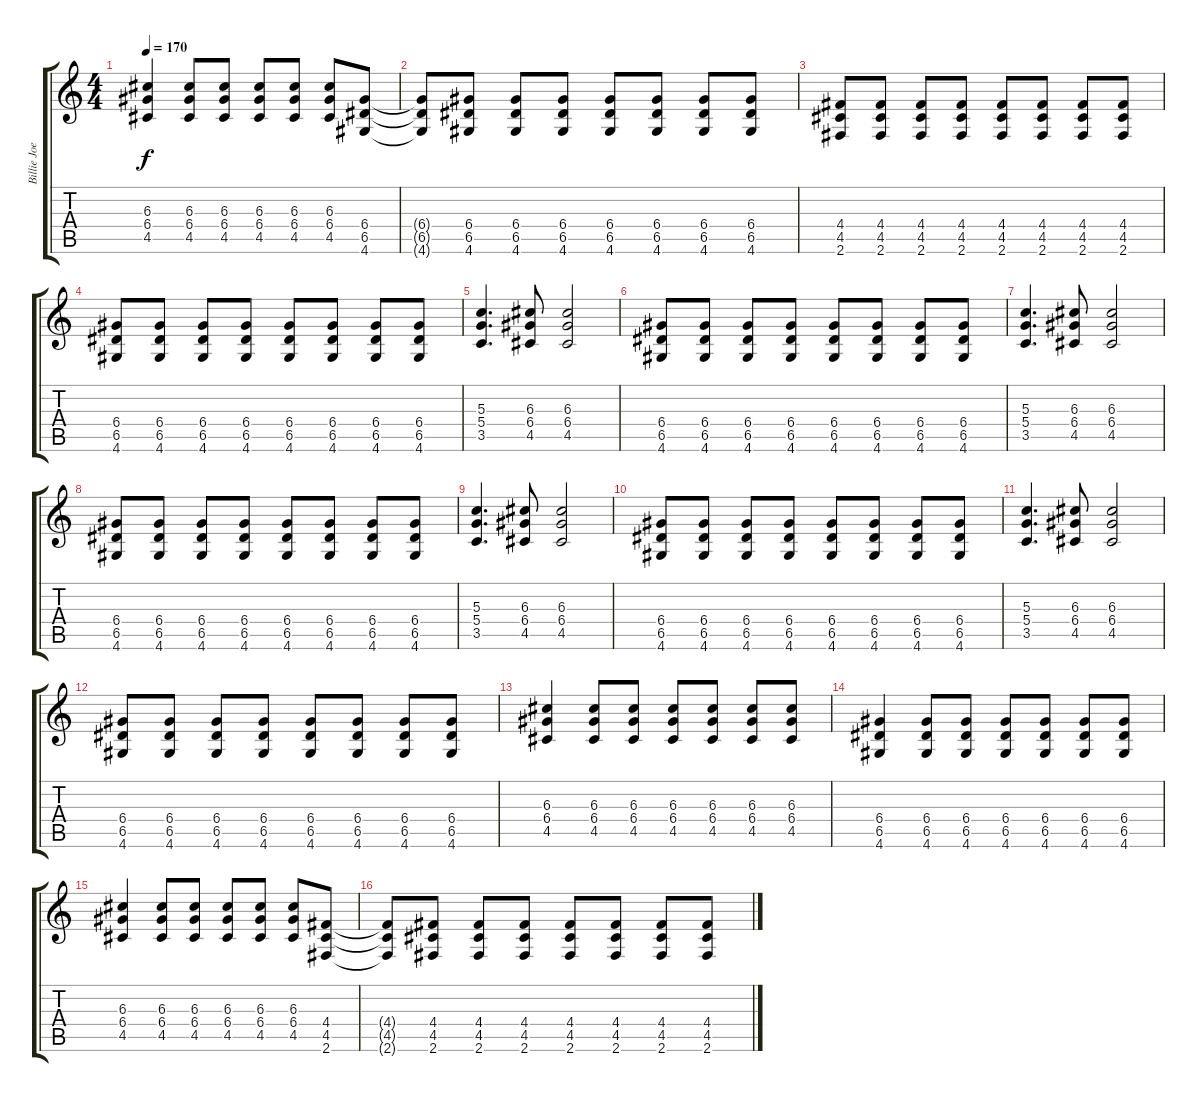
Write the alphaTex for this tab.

\track ("Billie Joe" "Billie Joe") {instrument overdrivenguitar}
\staff {score tabs}
\tuning (E4 B3 G3 D3 A2 E2) {hide}
\ts (4 4)
\tempo 170
\clef g2
\ks c
(6.3 6.4 4.5).4{dy f} (6.3 6.4 4.5).8 (6.3 6.4 4.5).8 (6.3 6.4 4.5).8 (6.3 6.4 4.5).8 (6.3 6.4 4.5).8 (6.4 6.5 4.6).8 |
(6.4{t} 6.5{t} 4.6{t}).8 (6.4 6.5 4.6).8 (6.4 6.5 4.6).8 (6.4 6.5 4.6).8 (6.4 6.5 4.6).8 (6.4 6.5 4.6).8 (6.4 6.5 4.6).8 (6.4 6.5 4.6).8 |
(4.4 4.5 2.6).8 (4.4 4.5 2.6).8 (4.4 4.5 2.6).8 (4.4 4.5 2.6).8 (4.4 4.5 2.6).8 (4.4 4.5 2.6).8 (4.4 4.5 2.6).8 (4.4 4.5 2.6).8 |
(6.4 6.5 4.6).8 (6.4 6.5 4.6).8 (6.4 6.5 4.6).8 (6.4 6.5 4.6).8 (6.4 6.5 4.6).8 (6.4 6.5 4.6).8 (6.4 6.5 4.6).8 (6.4 6.5 4.6).8 |
(5.3 5.4 3.5).4{d} (6.3 6.4 4.5).8 (6.3 6.4 4.5).2 |
(6.4 6.5 4.6).8 (6.4 6.5 4.6).8 (6.4 6.5 4.6).8 (6.4 6.5 4.6).8 (6.4 6.5 4.6).8 (6.4 6.5 4.6).8 (6.4 6.5 4.6).8 (6.4 6.5 4.6).8 |
(5.3 5.4 3.5).4{d} (6.3 6.4 4.5).8 (6.3 6.4 4.5).2 |
(6.4 6.5 4.6).8 (6.4 6.5 4.6).8 (6.4 6.5 4.6).8 (6.4 6.5 4.6).8 (6.4 6.5 4.6).8 (6.4 6.5 4.6).8 (6.4 6.5 4.6).8 (6.4 6.5 4.6).8 |
(5.3 5.4 3.5).4{d} (6.3 6.4 4.5).8 (6.3 6.4 4.5).2 |
(6.4 6.5 4.6).8 (6.4 6.5 4.6).8 (6.4 6.5 4.6).8 (6.4 6.5 4.6).8 (6.4 6.5 4.6).8 (6.4 6.5 4.6).8 (6.4 6.5 4.6).8 (6.4 6.5 4.6).8 |
(5.3 5.4 3.5).4{d} (6.3 6.4 4.5).8 (6.3 6.4 4.5).2 |
(6.4 6.5 4.6).8 (6.4 6.5 4.6).8 (6.4 6.5 4.6).8 (6.4 6.5 4.6).8 (6.4 6.5 4.6).8 (6.4 6.5 4.6).8 (6.4 6.5 4.6).8 (6.4 6.5 4.6).8 |
(6.3 6.4 4.5).4 (6.3 6.4 4.5).8 (6.3 6.4 4.5).8 (6.3 6.4 4.5).8 (6.3 6.4 4.5).8 (6.3 6.4 4.5).8 (6.3 6.4 4.5).8 |
(6.4 6.5 4.6).4 (6.4 6.5 4.6).8 (6.4 6.5 4.6).8 (6.4 6.5 4.6).8 (6.4 6.5 4.6).8 (6.4 6.5 4.6).8 (6.4 6.5 4.6).8 |
(6.3 6.4 4.5).4 (6.3 6.4 4.5).8 (6.3 6.4 4.5).8 (6.3 6.4 4.5).8 (6.3 6.4 4.5).8 (6.3 6.4 4.5).8 (4.4 4.5 2.6).8 |
(4.4{t} 4.5{t} 2.6{t}).8 (4.4 4.5 2.6).8 (4.4 4.5 2.6).8 (4.4 4.5 2.6).8 (4.4 4.5 2.6).8 (4.4 4.5 2.6).8 (4.4 4.5 2.6).8 (4.4 4.5 2.6).8
